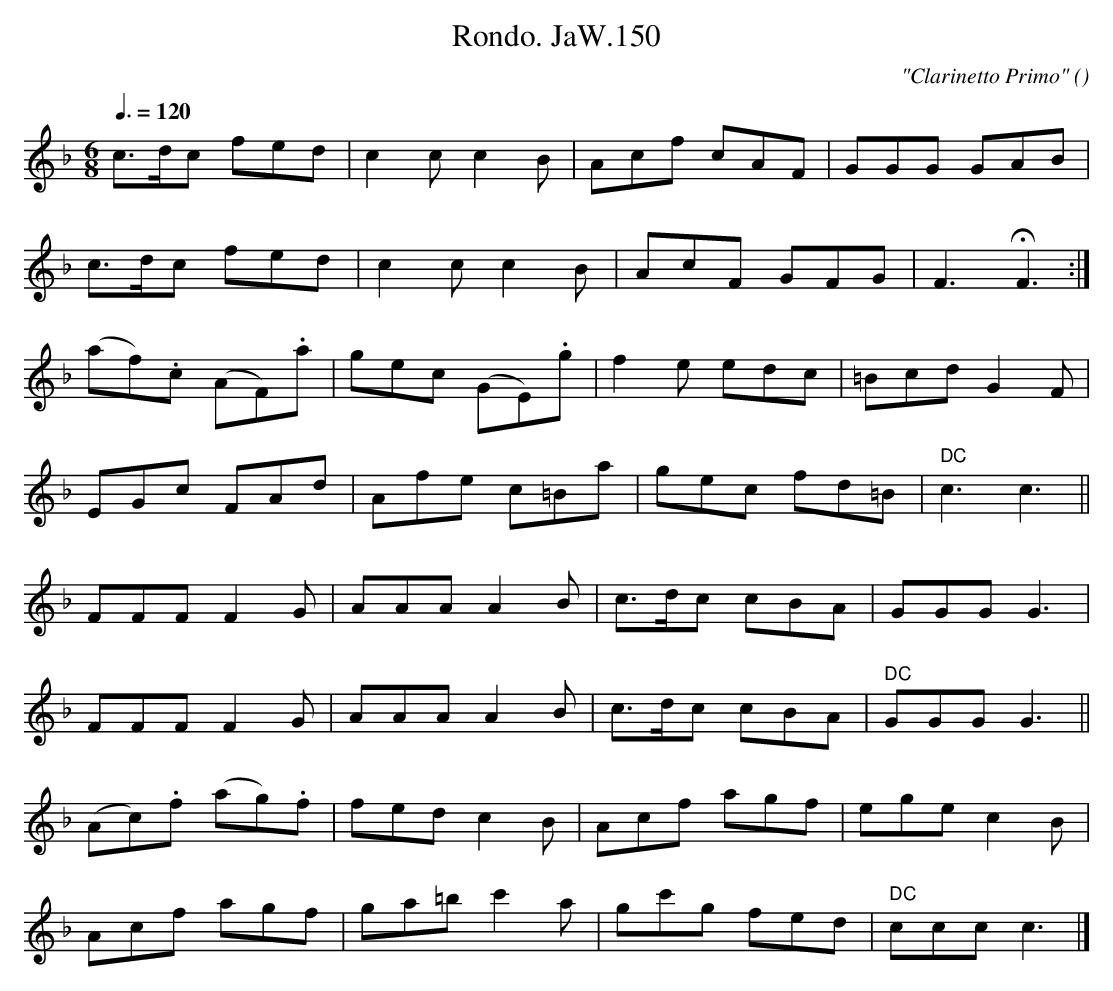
X:1
T:Rondo. JaW.150
M:6/8
L:1/8
Q:3/8=120
C:"Clarinetto Primo"
O:
K:F
c>dc fed|c2c c2B|Acf cAF|GGG GAB|
c>dc fed|c2c c2B|AcF GFG|F3HF3:|
(af).c (AF).a|gec (GE).g|f2e edc|=Bcd G2F|
EGc FAd|Afe c=Ba|gec fd=B|" DC"c3 c3||
FFF F2G|AAA A2B|c>dc cBA|GGG G3|
FFF F2G|AAA A2B|c>dc cBA|" DC"GGG G3||
(Ac).f (ag).f|fed c2B|Acf agf|ege c2B|
Acf agf|ga=b c'2a|gc'g fed|" DC"ccc c3|]
